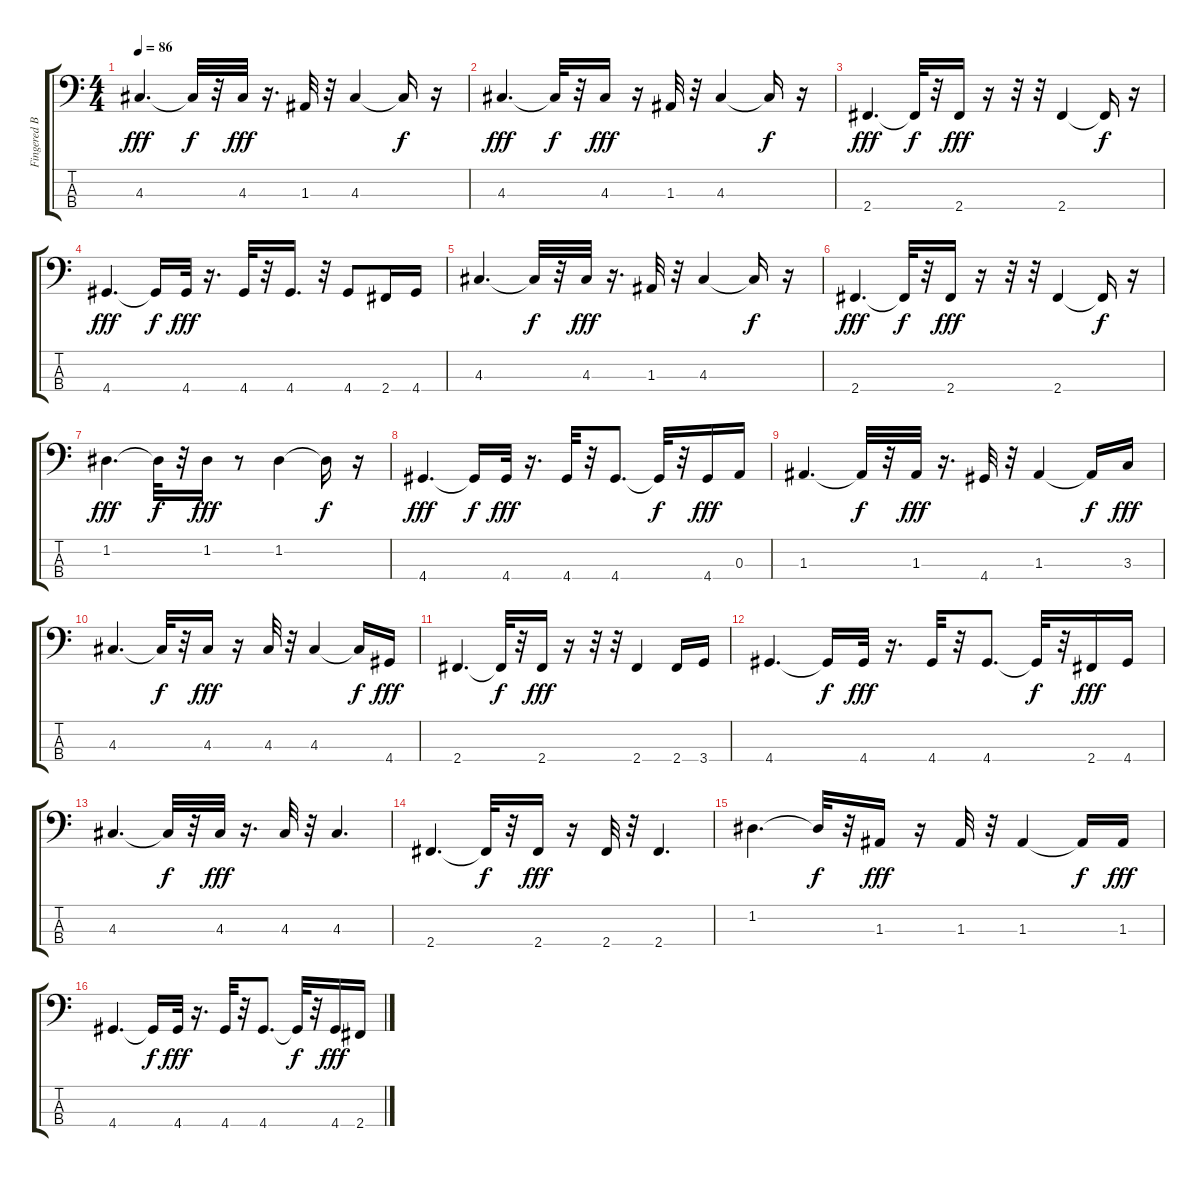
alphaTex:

\track ("Fingered Bass       " "Fingered B") {instrument electricbassfinger}
\staff {score tabs}
\tuning (G2 D2 A1 E1) {hide}
\ts (4 4)
\tempo 86
\clef f4
\ks c
4.3.4{d dy fff} 4.3{t}.32{dy f} r.32 4.3.32{dy fff} r.16{d} 1.3.32 r.32 4.3.4 4.3{t}.16{dy f} r.16 |
4.3.4{d dy fff} 4.3{t}.32{dy f} r.32 4.3.16{dy fff} r.16 1.3.32 r.32 4.3.4 4.3{t}.16{dy f} r.16 |
2.4.4{d dy fff} 2.4{t}.32{dy f} r.32 2.4.16{dy fff} r.16 r.32 r.32 2.4.4 2.4{t}.16{dy f} r.16 |
4.4.4{d dy fff} 4.4{t}.16{dy f} 4.4.32{dy fff} r.16{d} 4.4.32 r.32 4.4.16{d} r.32 4.4.8 2.4.16 4.4.16 |
4.3.4{d} 4.3{t}.32{dy f} r.32 4.3.32{dy fff} r.16{d} 1.3.32 r.32 4.3.4 4.3{t}.16{dy f} r.16 |
2.4.4{d dy fff} 2.4{t}.32{dy f} r.32 2.4.16{dy fff} r.16 r.32 r.32 2.4.4 2.4{t}.16{dy f} r.16 |
1.2.4{d dy fff} 1.2{t}.32{dy f} r.32 1.2.16{dy fff} r.8 1.2.4 1.2{t}.16{dy f} r.16 |
4.4.4{d dy fff} 4.4{t}.16{dy f} 4.4.32{dy fff} r.16{d} 4.4.32 r.32 4.4.8{d} 4.4{t}.32{dy f} r.32 4.4.16{dy fff} 0.3.16 |
1.3.4{d} 1.3{t}.32{dy f} r.32 1.3.32{dy fff} r.16{d} 4.4.32 r.32 1.3.4 1.3{t}.16{dy f} 3.3.16{dy fff} |
4.3.4{d} 4.3{t}.32{dy f} r.32 4.3.16{dy fff} r.16 4.3.32 r.32 4.3.4 4.3{t}.16{dy f} 4.4.16{dy fff} |
2.4.4{d} 2.4{t}.32{dy f} r.32 2.4.16{dy fff} r.16 r.32 r.32 2.4.4 2.4.16 3.4.16 |
4.4.4{d} 4.4{t}.16{dy f} 4.4.32{dy fff} r.16{d} 4.4.32 r.32 4.4.8{d} 4.4{t}.32{dy f} r.32 2.4.16{dy fff} 4.4.16 |
4.3.4{d} 4.3{t}.32{dy f} r.32 4.3.32{dy fff} r.16{d} 4.3.32 r.32 4.3.4{d} |
2.4.4{d} 2.4{t}.32{dy f} r.32 2.4.16{dy fff} r.16 2.4.32 r.32 2.4.4{d} |
1.2.4{d} 1.2{t}.32{dy f} r.32 1.3.16{dy fff} r.16 1.3.32 r.32 1.3.4 1.3{t}.16{dy f} 1.3.16{dy fff} |
4.4.4{d} 4.4{t}.16{dy f} 4.4.32{dy fff} r.16{d} 4.4.32 r.32 4.4.8{d} 4.4{t}.32{dy f} r.32 4.4.16{dy fff} 2.4.16
